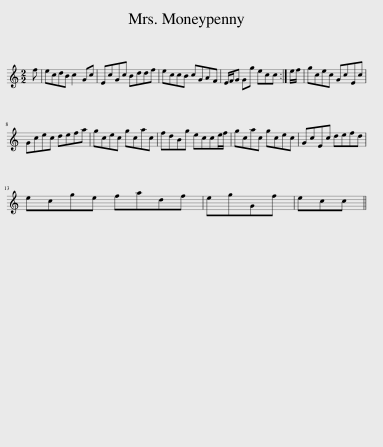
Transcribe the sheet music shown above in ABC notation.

X:1
L:1/8
M:2/2
I:linebreak $
K:C
V:1 treble
V:1
 f | ecdB c2 Gc | EcGc Bddf | eccB cGAF | E/F/G Gg ecc :| %5
 e/f/ | gcec GcEc |$ Gcec defa | gcec gcac | fdBg ecce/f/ | %10
 gcac gcec | GcEc defd |$ ecge fadf | egGf | ecc || %15
